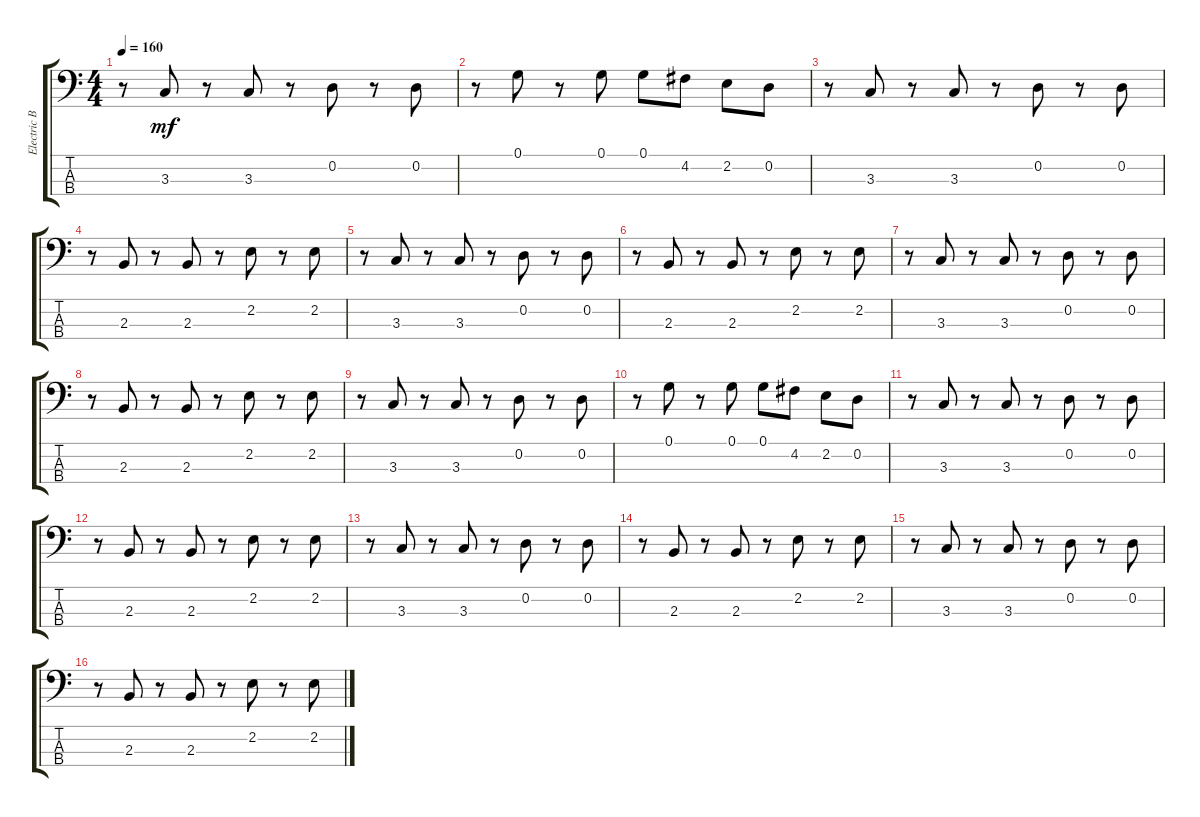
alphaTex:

\track ("Electric Bass" "Electric B") {instrument electricbassfinger}
\staff {score tabs}
\tuning (G2 D2 A1 E1) {hide}
\ts (4 4)
\tempo 160
\clef f4
\ks c
r.8{dy mf} 3.3.8 r.8 3.3.8 r.8 0.2.8 r.8 0.2.8 |
r.8 0.1.8 r.8 0.1.8 0.1.8 4.2.8 2.2.8 0.2.8 |
r.8 3.3.8 r.8 3.3.8 r.8 0.2.8 r.8 0.2.8 |
r.8 2.3.8 r.8 2.3.8 r.8 2.2.8 r.8 2.2.8 |
r.8 3.3.8 r.8 3.3.8 r.8 0.2.8 r.8 0.2.8 |
r.8 2.3.8 r.8 2.3.8 r.8 2.2.8 r.8 2.2.8 |
r.8 3.3.8 r.8 3.3.8 r.8 0.2.8 r.8 0.2.8 |
r.8 2.3.8 r.8 2.3.8 r.8 2.2.8 r.8 2.2.8 |
r.8 3.3.8 r.8 3.3.8 r.8 0.2.8 r.8 0.2.8 |
r.8 0.1.8 r.8 0.1.8 0.1.8 4.2.8 2.2.8 0.2.8 |
r.8 3.3.8 r.8 3.3.8 r.8 0.2.8 r.8 0.2.8 |
r.8 2.3.8 r.8 2.3.8 r.8 2.2.8 r.8 2.2.8 |
r.8 3.3.8 r.8 3.3.8 r.8 0.2.8 r.8 0.2.8 |
r.8 2.3.8 r.8 2.3.8 r.8 2.2.8 r.8 2.2.8 |
r.8 3.3.8 r.8 3.3.8 r.8 0.2.8 r.8 0.2.8 |
r.8 2.3.8 r.8 2.3.8 r.8 2.2.8 r.8 2.2.8
